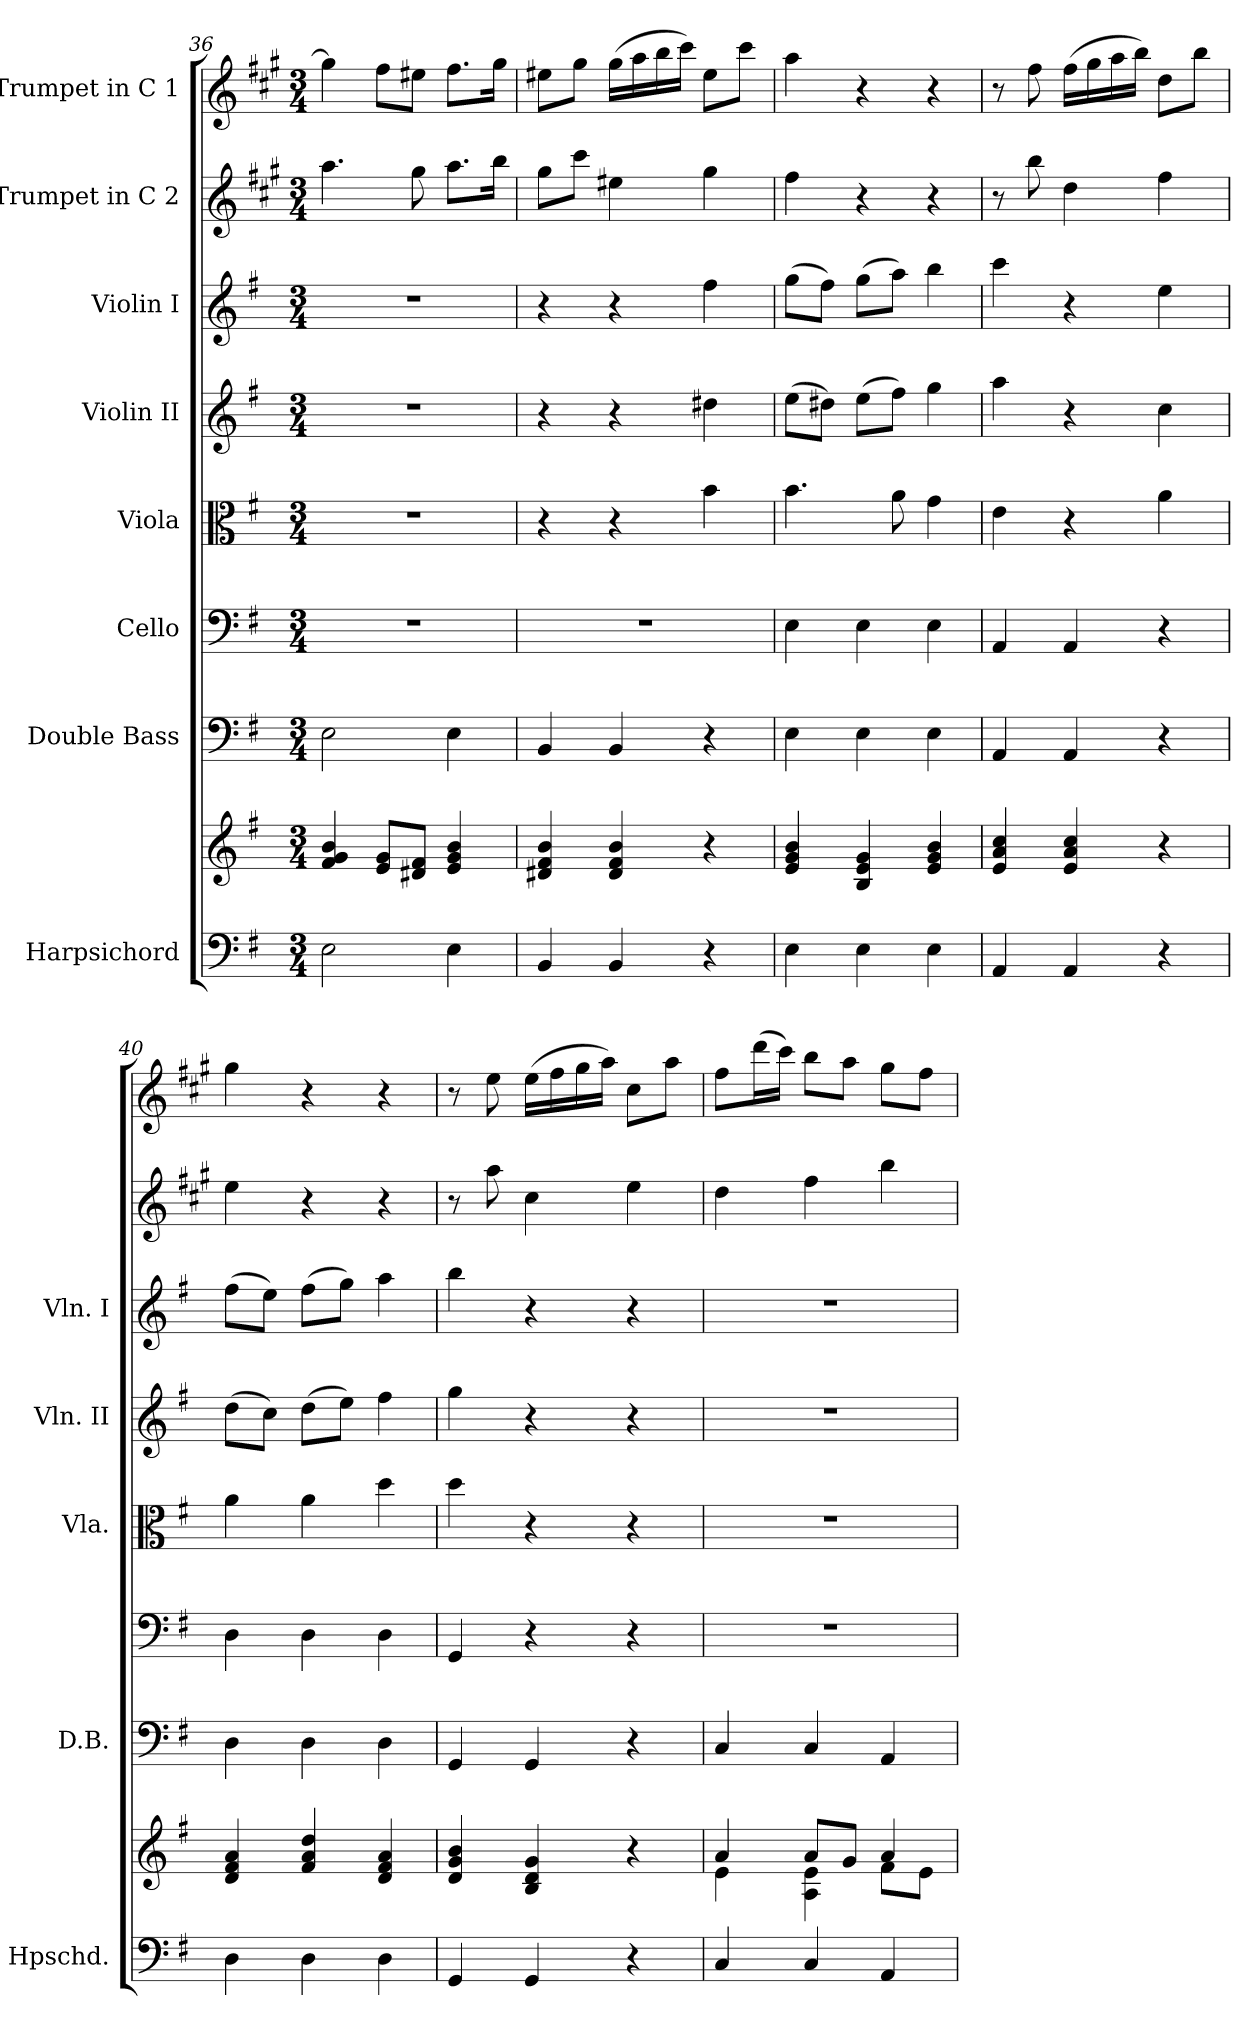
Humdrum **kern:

**kern	**kern	**kern	**kern	**kern	**kern	**kern	**kern	**kern
*part8	*part8	*part7	*part6	*part5	*part4	*part3	*part2	*part1
*staff9	*staff8	*staff7	*staff6	*staff5	*staff4	*staff3	*staff2	*staff1
*I"Harpsichord	*	*I"Double Bass	*I"Cello	*I"Viola	*I"Violin II	*I"Violin I	*I"Trumpet in C 2	*I"Trumpet in C 1
*I'Hpschd.	*	*I'D.B.	*	*I'Vla.	*I'Vln. II	*I'Vln. I	*	*
*clefF4	*clefG2	*clefF4	*clefF4	*clefC3	*clefG2	*clefG2	*clefG2	*clefG2
*	*	*ITrd7c12	*	*	*	*	*ITrd1c2	*ITrd1c2
*k[f#]	*k[f#]	*k[f#]	*k[f#]	*k[f#]	*k[f#]	*k[f#]	*k[f#]	*k[f#]
*G:	*G:	*G:	*G:	*G:	*G:	*G:	*G:	*G:
*M3/4	*M3/4	*M3/4	*M3/4	*M3/4	*M3/4	*M3/4	*M3/4	*M3/4
=36	=36	=36	=36	=36	=36	=36	=36	=36
2E\	4f#/ 4g/ 4b/	2EE\	2.r	2.r	2.r	2.r	4.gg\	4ff#\]
.	8e/ 8g/L	.	.	.	.	.	.	8ee\L
.	8d#X/ 8f#/J	.	.	.	.	.	8ff#\	8dd#X\J
4E\	4e/ 4g/ 4b/	4EE\	.	.	.	.	8.gg\L	8.ee\L
.	.	.	.	.	.	.	16aa\Jk	16ff#\Jk
=37	=37	=37	=37	=37	=37	=37	=37	=37
4BB/	4d#X/ 4f#/ 4b/	4BBB/	2.r	4r	4r	4r	8ff#\L	8dd#X\L
.	.	.	.	.	.	.	8bb\J	8ff#\J
4BB/	4d#/ 4f#/ 4b/	4BBB/	.	4r	4r	4r	4dd#X\	(>16ff#\LL
.	.	.	.	.	.	.	.	16gg\
.	.	.	.	.	.	.	.	16aa\
.	.	.	.	.	.	.	.	16bb\JJ)
4r	4r	4r	.	4b\	4dd#X\	4ff#\	4ff#\	8dd#\L
.	.	.	.	.	.	.	.	8bb\J
!!LO:PB:g=z
=38	=38	=38	=38	=38	=38	=38	=38	=38
4E\	4e/ 4g/ 4b/	4EE\	4E\	4.b\	(>8ee\L	(>8gg\L	4ee\	4gg\
.	.	.	.	.	8dd#X\J)	8ff#\J)	.	.
4E\	4B/ 4e/ 4g/	4EE\	4E\	.	(>8ee\L	(>8gg\L	4r	4r
.	.	.	.	8a\	8ff#\J)	8aa\J)	.	.
4E\	4e/ 4g/ 4b/	4EE\	4E\	4g\	4gg\	4bb\	4r	4r
=39	=39	=39	=39	=39	=39	=39	=39	=39
4AA/	4e/ 4a/ 4cc/	4AAA/	4AA/	4e\	4aa\	4ccc\	8r	8r
.	.	.	.	.	.	.	8aa\	8ee\
4AA/	4e/ 4a/ 4cc/	4AAA/	4AA/	4r	4r	4r	4cc\	(>16ee\LL
.	.	.	.	.	.	.	.	16ff#\
.	.	.	.	.	.	.	.	16gg\
.	.	.	.	.	.	.	.	16aa\JJ)
4r	4r	4r	4r	4a\	4cc\	4ee\	4ee\	8cc\L
.	.	.	.	.	.	.	.	8aa\J
=40	=40	=40	=40	=40	=40	=40	=40	=40
4D\	4d/ 4f#/ 4a/	4DD\	4D\	4a\	(>8dd\L	(>8ff#\L	4dd\	4ff#\
.	.	.	.	.	8cc\J)	8ee\J)	.	.
4D\	4f#/ 4a/ 4dd/	4DD\	4D\	4a\	(>8dd\L	(>8ff#\L	4r	4r
.	.	.	.	.	8ee\J)	8gg\J)	.	.
4D\	4d/ 4f#/ 4a/	4DD\	4D\	4dd\	4ff#\	4aa\	4r	4r
=41	=41	=41	=41	=41	=41	=41	=41	=41
4GG/	4d/ 4g/ 4b/	4GGG/	4GG/	4dd\	4gg\	4bb\	8r	8r
.	.	.	.	.	.	.	8gg\	8dd\
4GG/	4B/ 4d/ 4g/	4GGG/	4r	4r	4r	4r	4b\	(>16dd\LL
.	.	.	.	.	.	.	.	16ee\
.	.	.	.	.	.	.	.	16ff#\
.	.	.	.	.	.	.	.	16gg\JJ)
4r	4r	4r	4r	4r	4r	4r	4dd\	8b\L
.	.	.	.	.	.	.	.	8gg\J
=42	=42	=42	=42	=42	=42	=42	=42	=42
*	*^	*	*	*	*	*	*	*
4C/	4a/	4e\	4CC/	2.r	2.r	2.r	2.r	4cc\	8ee\L
.	.	.	.	.	.	.	.	.	(>16ccc\L
.	.	.	.	.	.	.	.	.	16bb\JJ)
4C/	8a/L	4A\ 4e\	4CC/	.	.	.	.	4ee\	8aa\L
.	8g/J	.	.	.	.	.	.	.	8gg\J
4AA/	4a/	8f#\L	4AAA/	.	.	.	.	4aa\	8ff#\L
.	.	8e\J	.	.	.	.	.	.	8ee\J
*	*v	*v	*	*	*	*	*	*	*
=	=	=	=	=	=	=	=	=
*-	*-	*-	*-	*-	*-	*-	*-	*-
